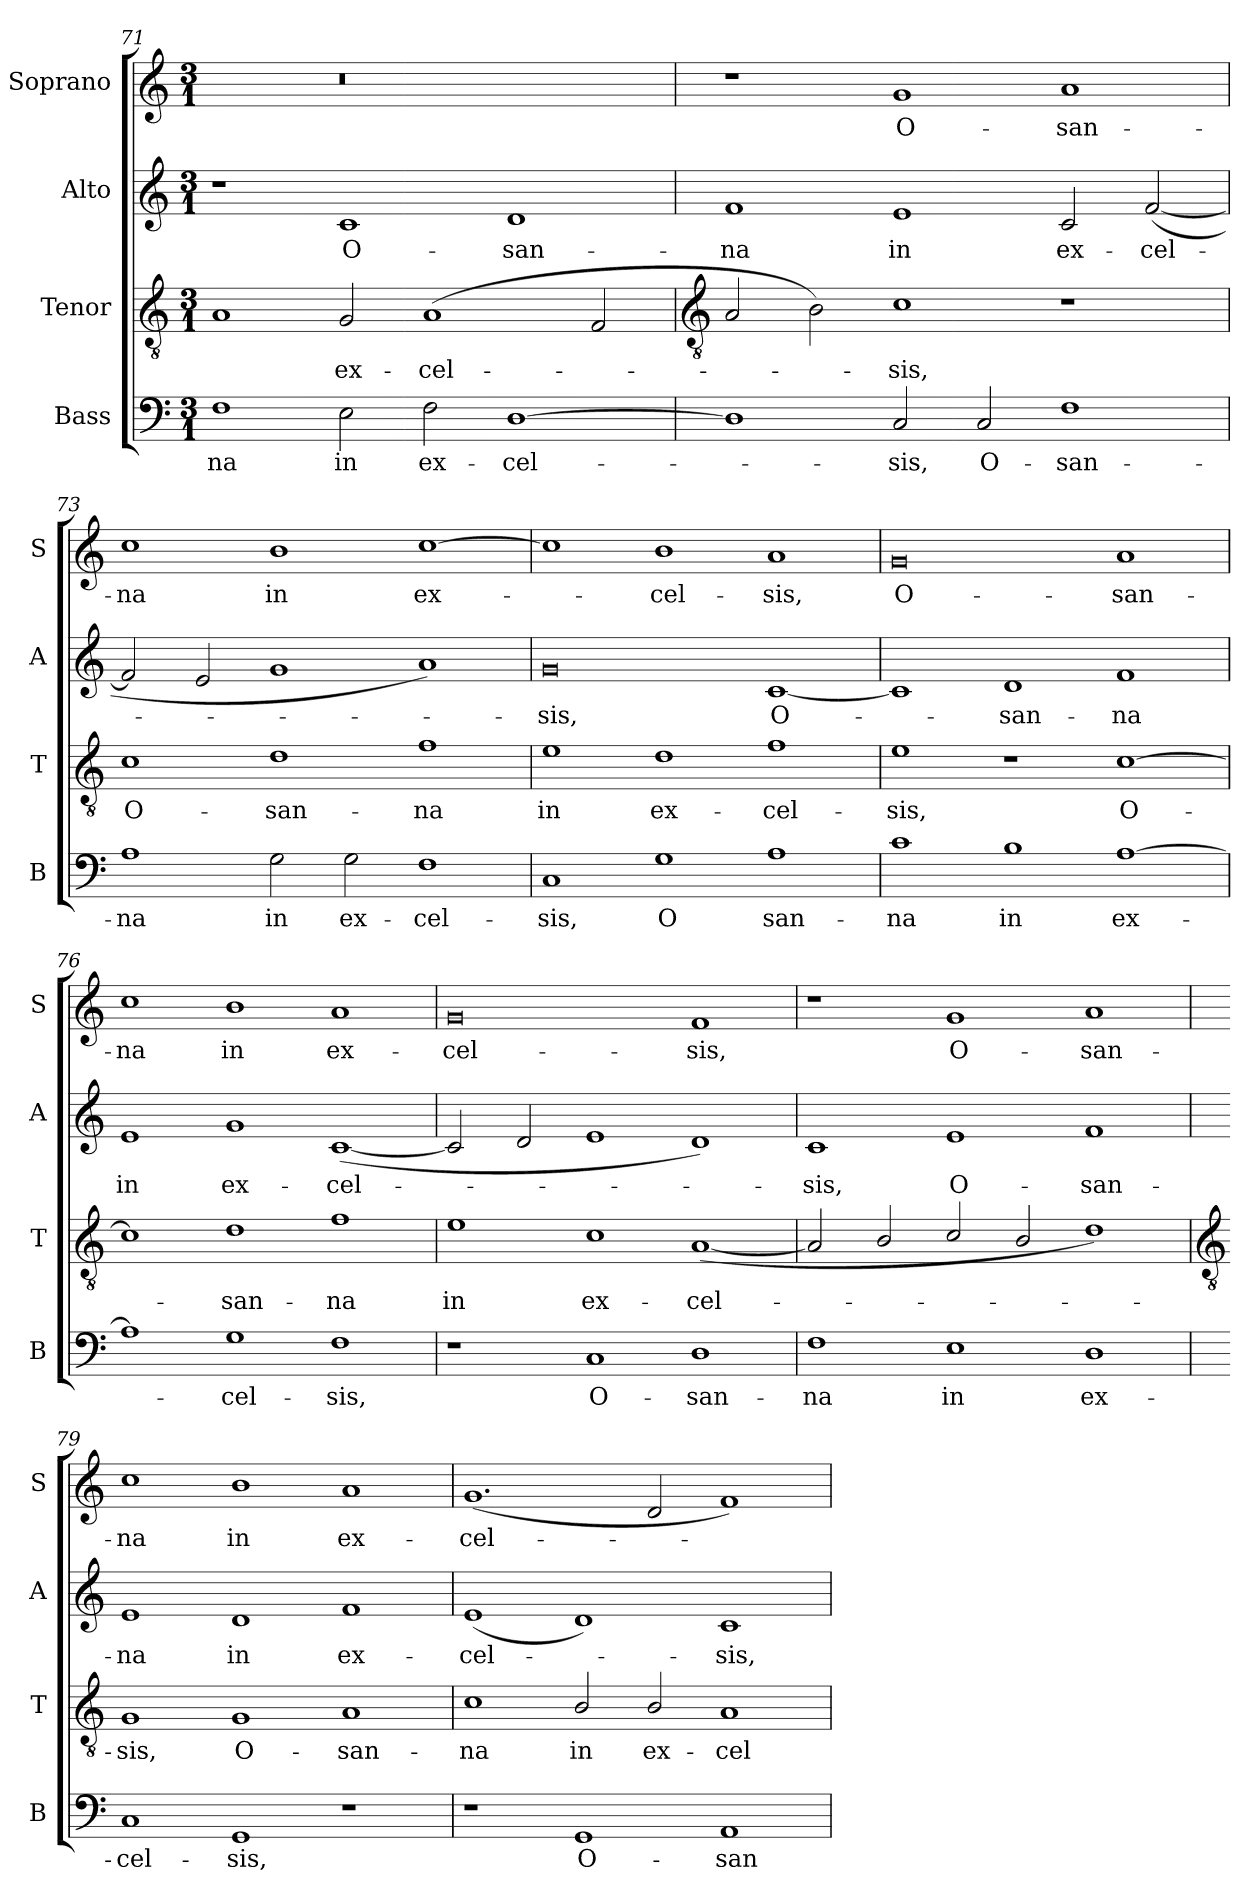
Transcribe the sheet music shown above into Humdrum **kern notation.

**kern	**text	**kern	**text	**kern	**text	**kern	**text
*part4	*part4	*part3	*part3	*part2	*part2	*part1	*part1
*staff4	*staff4	*staff3	*staff3	*staff2	*staff2	*staff1	*staff1
*I"Bass	*	*I"Tenor	*	*I"Alto	*	*I"Soprano	*
*I'B	*	*I'T	*	*I'A	*	*I'S	*
*clefF4	*	*clefGv2	*	*clefG2	*	*clefG2	*
*k[]	*	*k[]	*	*k[]	*	*k[]	*
*C:	*	*C:	*	*C:	*	*C:	*
*M3/1	*	*M3/1	*	*M3/1	*	*M3/1	*
=71	=71	=71	=71	=71	=71	=71	=71
!	!LO:LY:b	!	!	!	!	!	!
1F	-na	1A	.	1r	.	1ryy	.
!	!LO:LY:b	!	!LO:LY:b	!	!LO:LY:b	!	!
2E	in	2G	ex-	1c	O-	0r	.
!	!LO:LY:b	!	!LO:LY:b	!	!	!	!
2F	ex-	(<1A	-cel-	.	.	.	.
!	!LO:LY:b	!	!	!	!LO:LY:b	!	!
[1D	-cel-	.	.	1d	-san-	.	.
.	.	2F	.	.	.	.	.
!!LO:LB:g=z
=72	=72	=72	=72	=72	=72	=72	=72
*	*	*clefGv2	*	*	*	*	*
!	!	!	!	!	!LO:LY:b	!	!
1D]	.	2A	.	1f	-na	1r	.
.	.	2B)	.	.	.	.	.
!	!LO:LY:b	!	!LO:LY:b	!	!LO:LY:b	!	!LO:LY:b
2C	sis,	1c	sis,	1e	in	1g	O-
!	!LO:LY:b	!	!	!	!	!	!
2C	O-	.	.	.	.	.	.
!	!LO:LY:b	!	!	!	!LO:LY:b	!	!LO:LY:b
1F	-san-	1r	.	2c	ex-	1a	-san-
!	!	!	!	!	!LO:LY:b	!	!
.	.	.	.	(<[2f	-cel-	.	.
=73	=73	=73	=73	=73	=73	=73	=73
!	!LO:LY:b	!	!LO:LY:b	!	!	!	!LO:LY:b
1A	-na	1c	O-	2f]	.	1cc	-na
.	.	.	.	2e	.	.	.
!	!LO:LY:b	!	!LO:LY:b	!	!	!	!LO:LY:b
2G	in	1d	-san-	1g	.	1b	in
!	!LO:LY:b	!	!	!	!	!	!
2G	ex-	.	.	.	.	.	.
!	!LO:LY:b	!	!LO:LY:b	!	!	!	!LO:LY:b
1F	-cel-	1f	-na	1a)	.	[1cc	ex-
=74	=74	=74	=74	=74	=74	=74	=74
!	!LO:LY:b	!	!LO:LY:b	!	!LO:LY:b	!	!
1C	-sis,	1e	in	0g	sis,	1cc]	.
!	!LO:LY:b	!	!LO:LY:b	!	!	!	!LO:LY:b
1G	O	1d	ex-	.	.	1b	cel-
!	!LO:LY:b	!	!LO:LY:b	!	!LO:LY:b	!	!LO:LY:b
1A	san-	1f	-cel-	[1c	O-	1a	-sis,
=75	=75	=75	=75	=75	=75	=75	=75
!	!LO:LY:b	!	!LO:LY:b	!	!	!	!LO:LY:b
1c	-na	1e	-sis,	1c]	.	0g	O-
!	!LO:LY:b	!	!	!	!LO:LY:b	!	!
1B	in	1r	.	1d	san-	.	.
!	!LO:LY:b	!	!LO:LY:b	!	!LO:LY:b	!	!LO:LY:b
[1A	ex-	[1c	O-	1f	-na	1a	-san-
=76	=76	=76	=76	=76	=76	=76	=76
!	!	!	!	!	!LO:LY:b	!	!LO:LY:b
1A]	.	1c]	.	1e	in	1cc	-na
!	!LO:LY:b	!	!LO:LY:b	!	!LO:LY:b	!	!LO:LY:b
1G	cel-	1d	san-	1g	ex-	1b	in
!	!LO:LY:b	!	!LO:LY:b	!	!LO:LY:b	!	!LO:LY:b
1F	-sis,	1f	-na	(<[1c	-cel-	1a	ex-
=77	=77	=77	=77	=77	=77	=77	=77
!	!	!	!LO:LY:b	!	!	!	!LO:LY:b
1r	.	1e	in	2c]	.	0g	-cel-
.	.	.	.	2d	.	.	.
!	!LO:LY:b	!	!LO:LY:b	!	!	!	!
1C	O-	1c	ex-	1e	.	.	.
!	!LO:LY:b	!	!LO:LY:b	!	!	!	!LO:LY:b
1D	-san-	(<[1A	-cel-	1d)	.	1f	-sis,
=78	=78	=78	=78	=78	=78	=78	=78
!	!LO:LY:b	!	!	!	!LO:LY:b	!	!
1F	-na	2A]	.	1c	sis,	1r	.
.	.	2B/	.	.	.	.	.
!	!LO:LY:b	!	!	!	!LO:LY:b	!	!LO:LY:b
1E	in	2c/	.	1e	O-	1g	O-
.	.	2B/	.	.	.	.	.
!	!LO:LY:b	!	!	!	!LO:LY:b	!	!LO:LY:b
1D	ex-	1d/)	.	1f	-san-	1a	-san-
!!LO:LB:g=z
=79	=79	=79	=79	=79	=79	=79	=79
*	*	*clefGv2	*	*	*	*	*
!	!LO:LY:b	!	!LO:LY:b	!	!LO:LY:b	!	!LO:LY:b
1C	-cel-	1G	sis,	1e	-na	1cc	-na
!	!LO:LY:b	!	!LO:LY:b	!	!LO:LY:b	!	!LO:LY:b
1GG	-sis,	1G	O-	1d	in	1b	in
!	!	!	!LO:LY:b	!	!LO:LY:b	!	!LO:LY:b
1r	.	1A	-san-	1f	ex-	1a	ex-
=80	=80	=80	=80	=80	=80	=80	=80
!	!	!	!LO:LY:b	!	!LO:LY:b	!	!LO:LY:b
1r	.	1c	-na	(<1e	-cel-	(<1.g	-cel-
!	!LO:LY:b	!	!LO:LY:b	!	!	!	!
1GG	O-	2B/	in	1d)	.	.	.
!	!	!	!LO:LY:b	!	!	!	!
.	.	2B/	ex-	.	.	2d	.
!	!LO:LY:b	!	!LO:LY:b	!	!LO:LY:b	!	!
1AA	-san-	1A	-cel-	1c	sis,	1f)	.
=	=	=	=	=	=	=	=
*-	*-	*-	*-	*-	*-	*-	*-
